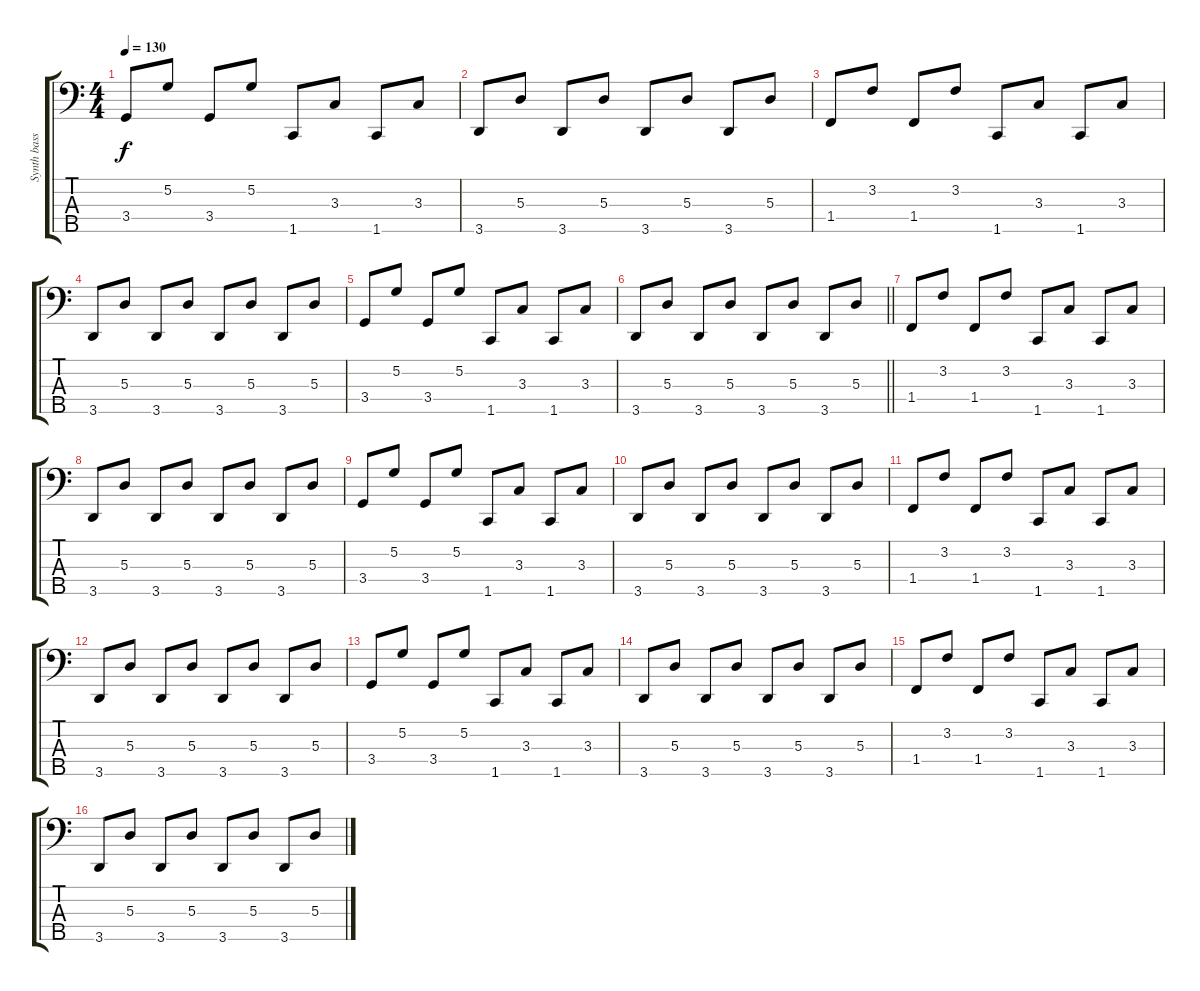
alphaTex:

\track ("Synth bass" "Synth bass") {instrument synthbass1}
\staff {score tabs}
\tuning (G2 D2 A1 E1 B0) {hide}
\ts (4 4)
\tempo 130
\clef f4
\ks c
3.4.8{dy f} 5.2.8 3.4.8 5.2.8 1.5.8 3.3.8 1.5.8 3.3.8 |
3.5.8 5.3.8 3.5.8 5.3.8 3.5.8 5.3.8 3.5.8 5.3.8 |
1.4.8 3.2.8 1.4.8 3.2.8 1.5.8 3.3.8 1.5.8 3.3.8 |
3.5.8 5.3.8 3.5.8 5.3.8 3.5.8 5.3.8 3.5.8 5.3.8 |
3.4.8 5.2.8 3.4.8 5.2.8 1.5.8 3.3.8 1.5.8 3.3.8 |
\barLineRight lightlight
3.5.8 5.3.8 3.5.8 5.3.8 3.5.8 5.3.8 3.5.8 5.3.8 |
1.4.8 3.2.8 1.4.8 3.2.8 1.5.8 3.3.8 1.5.8 3.3.8 |
3.5.8 5.3.8 3.5.8 5.3.8 3.5.8 5.3.8 3.5.8 5.3.8 |
3.4.8 5.2.8 3.4.8 5.2.8 1.5.8 3.3.8 1.5.8 3.3.8 |
3.5.8 5.3.8 3.5.8 5.3.8 3.5.8 5.3.8 3.5.8 5.3.8 |
1.4.8 3.2.8 1.4.8 3.2.8 1.5.8 3.3.8 1.5.8 3.3.8 |
3.5.8 5.3.8 3.5.8 5.3.8 3.5.8 5.3.8 3.5.8 5.3.8 |
3.4.8 5.2.8 3.4.8 5.2.8 1.5.8 3.3.8 1.5.8 3.3.8 |
3.5.8 5.3.8 3.5.8 5.3.8 3.5.8 5.3.8 3.5.8 5.3.8 |
1.4.8 3.2.8 1.4.8 3.2.8 1.5.8 3.3.8 1.5.8 3.3.8 |
3.5.8 5.3.8 3.5.8 5.3.8 3.5.8 5.3.8 3.5.8 5.3.8
